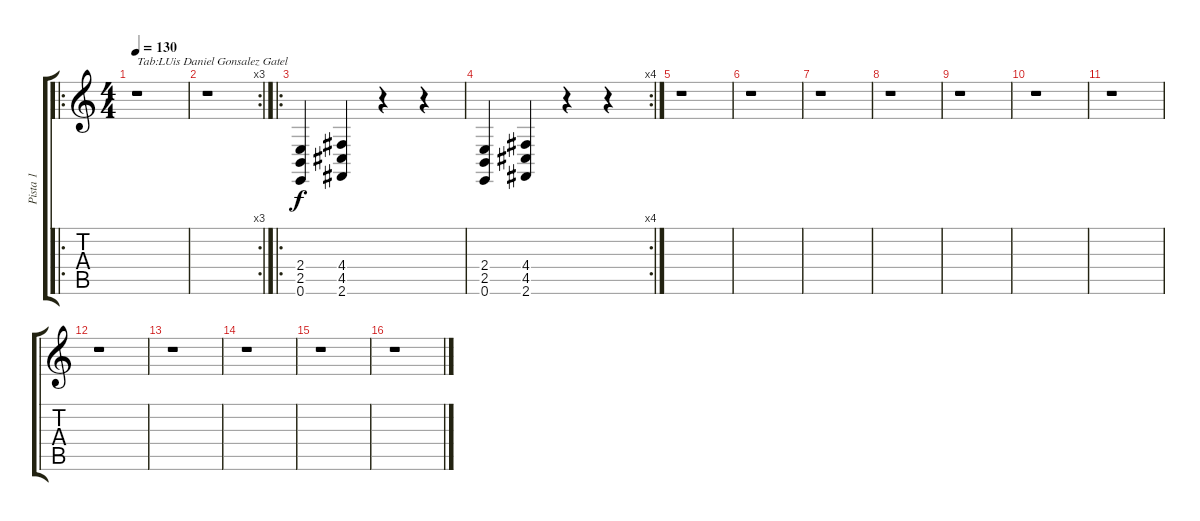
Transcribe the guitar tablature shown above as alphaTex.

\track ("Pista 1" "Pista 1") {instrument tremolostrings}
\staff {score tabs}
\tuning (E4 B3 G3 D3 A2 E2) {hide}
\ro
\ts (4 4)
\tempo 130
\clef g2
\ks c
r.1{txt "Tab:LUis Daniel Gonsalez Gatel" dy f instrument tremolostrings} |
\rc 3
r.1 |
\ro
(2.4 2.5 0.6).4 (4.4 4.5 2.6).4 r.4 r.4 |
\rc 4
(2.4 2.5 0.6).4 (4.4 4.5 2.6).4 r.4 r.4 |
r.1 |
r.1 |
r.1 |
r.1 |
r.1 |
r.1 |
r.1 |
r.1 |
r.1 |
r.1 |
r.1 |
r.1
